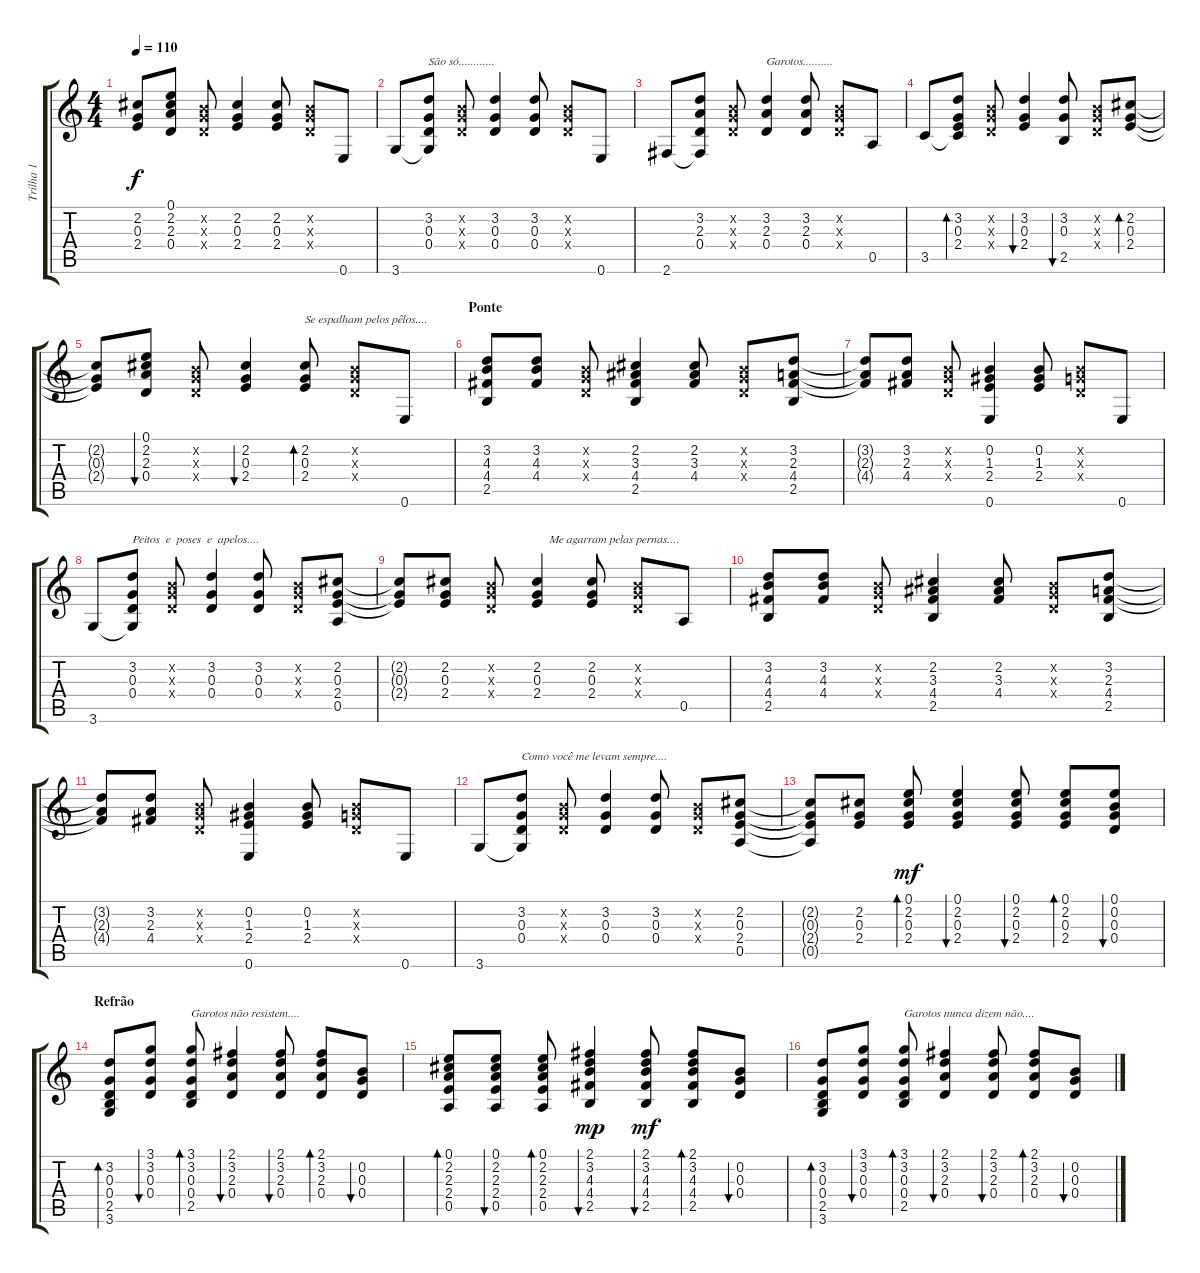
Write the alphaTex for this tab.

\track ("Trilha 1" "Trilha 1") {instrument acousticguitarnylon}
\staff {score tabs}
\tuning (E4 B3 G3 D3 A2 E2) {hide}
\ts (4 4)
\tempo 110
\clef g2
\ks c
(2.2{t} 0.3{t} 2.4{t}).8{dy f} (0.1 2.2 2.3 0.4).8 (0.2{x} 0.3{x} 0.4{x}).8 (2.2 0.3 2.4).4 (2.2 0.3 2.4).8 (0.2{x} 0.3{x} 0.4{x}).8 0.6.8 |
3.6.8 (3.2 0.3 0.4 3.6{t}).8{txt "São só............"} (0.2{x} 0.3{x} 0.4{x}).8 (3.2 0.3 0.4).4 (3.2 0.3 0.4).8 (0.2{x} 0.3{x} 0.4{x}).8 0.6.8 |
2.6.8 (3.2 2.3 0.4 2.6{t}).8 (0.2{x} 0.3{x} 0.4{x}).8 (3.2 2.3 0.4).4{txt "Garotos.........."} (3.2 2.3 0.4).8 (0.2{x} 0.3{x} 0.4{x}).8 0.5.8 |
3.5.8 (3.2 0.3 2.4 3.5{t}).8{bd 30} (0.2{x} 0.3{x} 0.4{x}).8 (3.2 0.3 2.4).4{bu 30} (3.2 0.3 2.5).8{bu 30} (0.2{x} 0.3{x} 0.4{x}).8 (2.2 0.3 2.4).8{bd 30} |
(2.2{t} 0.3{t} 2.4{t}).8 (0.1 2.2 2.3 0.4).8{bu 30} (0.2{x} 0.3{x} 0.4{x}).8 (2.2 0.3 2.4).4{bu 30} (2.2 0.3 2.4).8{bd 30 txt "Se espalham pelos pêlos...."} (0.2{x} 0.3{x} 0.4{x}).8 0.6.8 |
\section ("" "Ponte")
(3.2 4.3 4.4 2.5).8 (3.2 4.3 4.4).8 (0.2{x} 0.3{x} 0.4{x}).8 (2.2 3.3 4.4 2.5).4 (2.2 3.3 4.4).8 (0.2{x} 0.3{x} 0.4{x}).8 (3.2 2.3 4.4 2.5).8 |
(3.2{t} 2.3{t} 4.4{t}).8 (3.2 2.3 4.4).8 (0.2{x} 0.3{x} 0.4{x}).8 (0.2 1.3 2.4 0.6).4 (0.2 1.3 2.4).8 (0.2{x} 0.3{x} 0.4{x}).8 0.6.8 |
3.6.8 (3.2 0.3 0.4 3.6{t}).8{txt "Peitos  e  poses  e  apelos...."} (0.2{x} 0.3{x} 0.4{x}).8 (3.2 0.3 0.4).4 (3.2 0.3 0.4).8 (0.2{x} 0.3{x} 0.4{x}).8 (2.2 0.3 2.4 0.5).8 |
(2.2{t} 0.3{t} 2.4{t}).8 (2.2 0.3 2.4).8 (0.2{x} 0.3{x} 0.4{x}).8 (2.2 0.3 2.4).4{txt "    Me agarram pelas pernas...."} (2.2 0.3 2.4).8 (0.2{x} 0.3{x} 0.4{x}).8 0.5.8 |
(3.2 4.3 4.4 2.5).8 (3.2 4.3 4.4).8 (0.2{x} 0.3{x} 0.4{x}).8 (2.2 3.3 4.4 2.5).4 (2.2 3.3 4.4).8 (0.2{x} 0.3{x} 0.4{x}).8 (3.2 2.3 4.4 2.5).8 |
(3.2{t} 2.3{t} 4.4{t}).8 (3.2 2.3 4.4).8 (0.2{x} 0.3{x} 0.4{x}).8 (0.2 1.3 2.4 0.6).4 (0.2 1.3 2.4).8 (0.2{x} 0.3{x} 0.4{x}).8 0.6.8 |
3.6.8 (3.2 0.3 0.4 3.6{t}).8{txt "Como você me levam sempre...."} (0.2{x} 0.3{x} 0.4{x}).8 (3.2 0.3 0.4).4 (3.2 0.3 0.4).8 (0.2{x} 0.3{x} 0.4{x}).8 (2.2 0.3 2.4 0.5).8 |
(2.2{t} 0.3{t} 2.4{t} 0.5{t}).8 (2.2 0.3 2.4).8 (0.1 2.2 0.3 2.4).8{bd 30 dy mf} (0.1 2.2 0.3 2.4).4{bu 30} (0.1 2.2 0.3 2.4).8{bu 30} (0.1 2.2 0.3 2.4).8{bd 30} (0.1 0.2 0.3 0.4).8{bu 60} |
\section ("" "Refrão")
(3.2 0.3 0.4 2.5 3.6).8{bd 30} (3.1 3.2 0.3 0.4).8{bu 30} (3.1 3.2 0.3 0.4 2.5).8{bd 30 txt "Garotos não resistem...."} (2.1 3.2 2.3 0.4).4{bu 30} (2.1 3.2 2.3 0.4).8{bu 30} (2.1 3.2 2.3 0.4).8{bd 30} (0.2 0.3 0.4).8{bu 30} |
(0.1 2.2 2.3 2.4 0.5).8{bd 30} (0.1 2.2 2.3 2.4 0.5).8{bu 30} (0.1 2.2 2.3 2.4 0.5).8{bd 30} (2.1 3.2 4.3 4.4 2.5).4{bu 30 dy mp} (2.1 3.2 4.3 4.4 2.5).8{bu 30 dy mf} (2.1 3.2 4.3 4.4 2.5).8{bd 30} (0.2 0.3 0.4).8{bu 30} |
(3.2 0.3 0.4 2.5 3.6).8{bd 30} (3.1 3.2 0.3 0.4).8{bu 30} (3.1 3.2 0.3 0.4 2.5).8{bd 30 txt "Garotos nunca dizem não...."} (2.1 3.2 2.3 0.4).4{bu 30} (2.1 3.2 2.3 0.4).8{bu 30} (2.1 3.2 2.3 0.4).8{bd 30} (0.2 0.3 0.4).8{bu 30}
